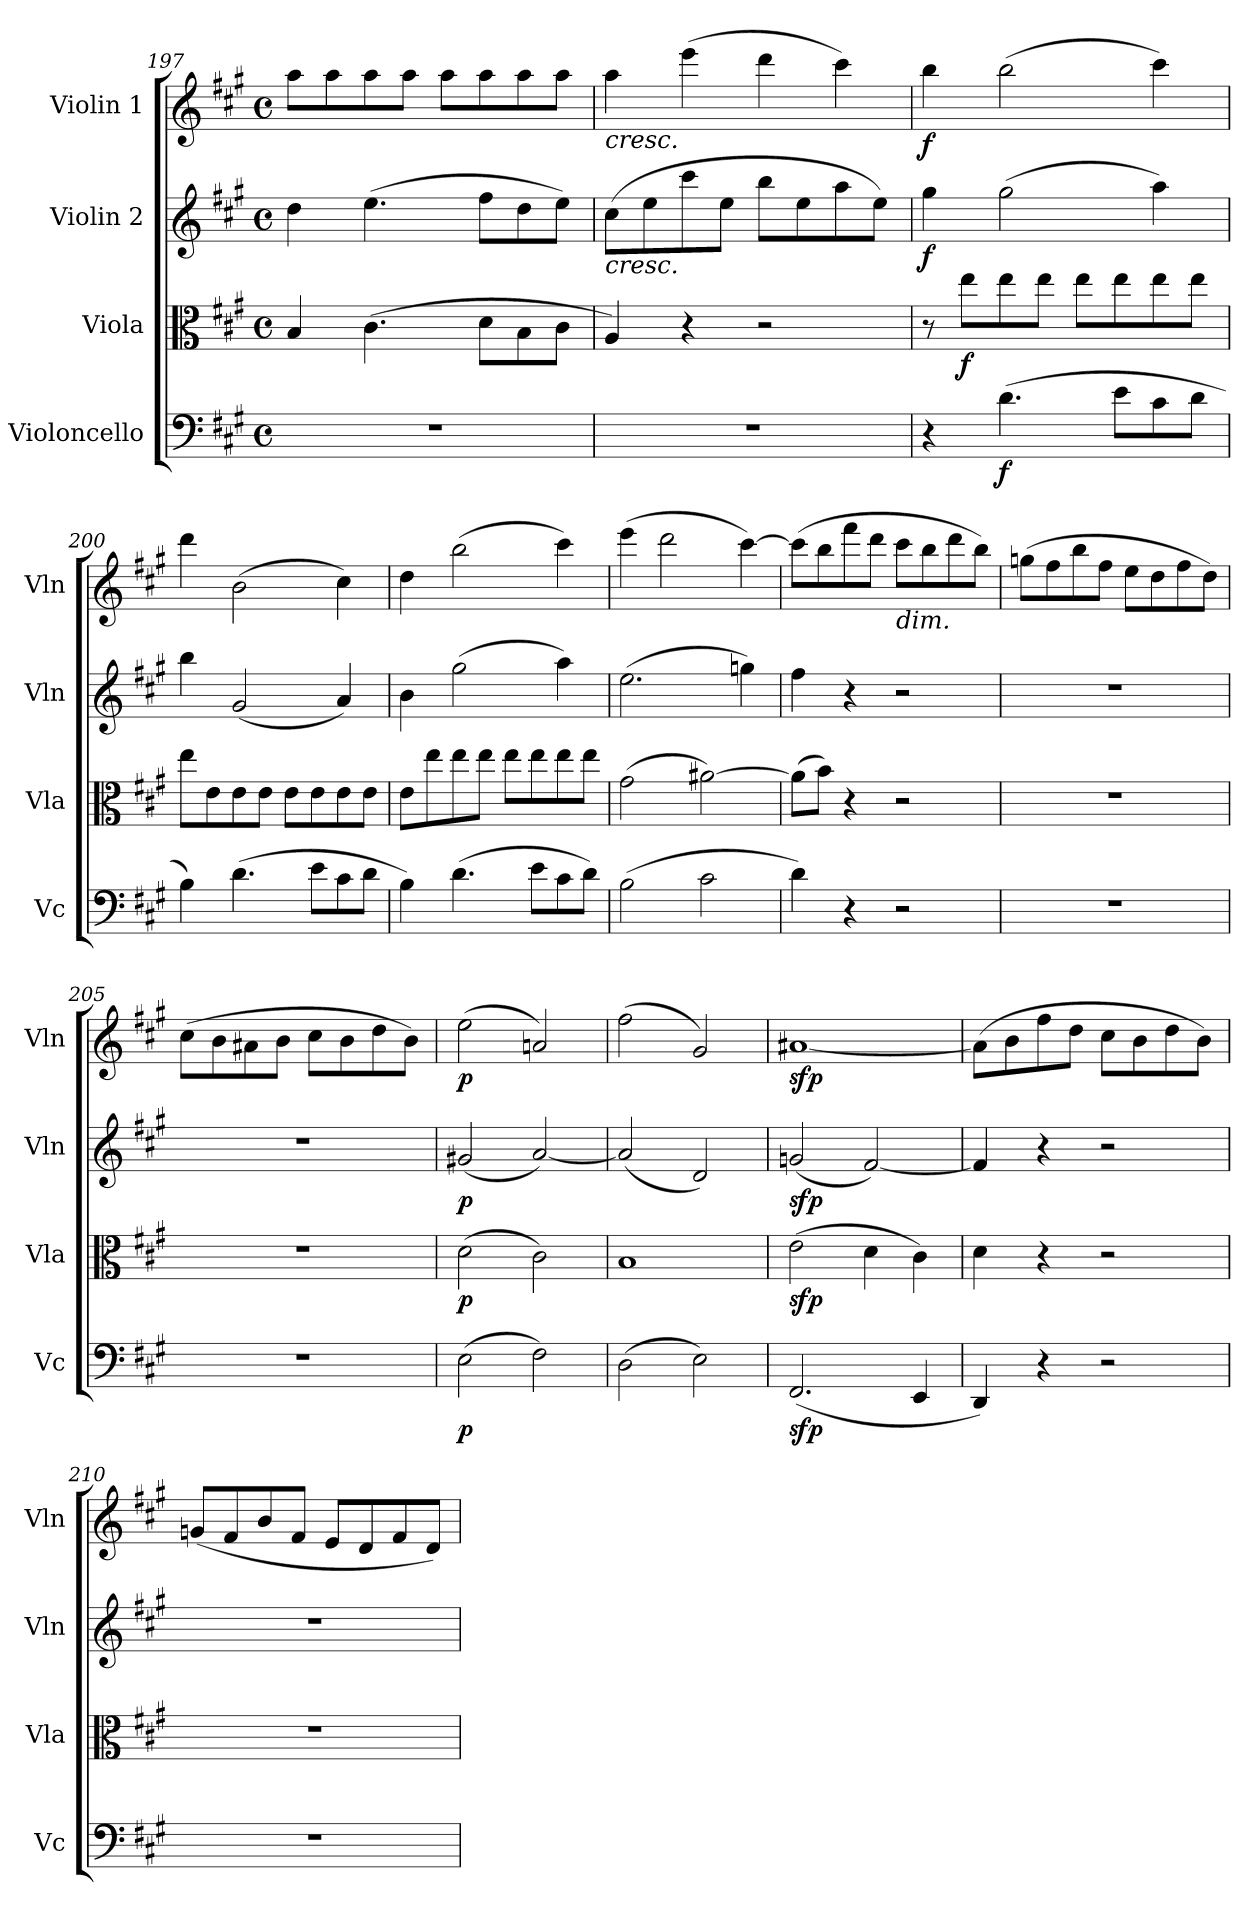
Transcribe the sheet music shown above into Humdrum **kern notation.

**kern	**dynam	**kern	**dynam	**kern	**dynam	**kern	**dynam
*part4	*part4	*part3	*part3	*part2	*part2	*part1	*part1
*staff4	*staff4	*staff3	*staff3	*staff2	*staff2	*staff1	*staff1
*I"Violoncello	*	*I"Viola	*	*I"Violin 2	*	*I"Violin 1	*
*I'Vc	*	*I'Vla	*	*I'Vln	*	*I'Vln	*
*clefF4	*	*clefC3	*	*clefG2	*	*clefG2	*
*k[f#c#g#]	*	*k[f#c#g#]	*	*k[f#c#g#]	*	*k[f#c#g#]	*
*M4/4	*	*M4/4	*	*M4/4	*	*M4/4	*
*met(c)	*	*met(c)	*	*met(c)	*	*met(c)	*
=197	=197	=197	=197	=197	=197	=197	=197
1r	.	4B/	.	4dd\	.	8aa\L	.
.	.	.	.	.	.	8aa\	.
.	.	(4.c#\	.	(4.ee\	.	8aa\	.
.	.	.	.	.	.	8aa\J	.
.	.	.	.	.	.	8aa\L	.
.	.	8d\L	.	8ff#\L	.	8aa\	.
.	.	8B\	.	8dd\	.	8aa\	.
.	.	8c#\J	.	8ee\J)	.	8aa\J	.
=198	=198	=198	=198	=198	=198	=198	=198
!	!	!	!	!	!	!LO:TX:b:i:t=cresc.	!
!	!	!	!	!LO:TX:b:i:t=cresc.	!	!	!
1r	.	4A/)	.	(8cc#\L	.	4aa\	.
.	.	.	.	8ee\	.	.	.
.	.	4r	.	8ccc#\	.	(4eee\	.
.	.	.	.	8ee\J	.	.	.
.	.	2r	.	8bb\L	.	4ddd\	.
.	.	.	.	8ee\	.	.	.
.	.	.	.	8aa\	.	4ccc#\)	.
.	.	.	.	8ee\J)	.	.	.
=199	=199	=199	=199	=199	=199	=199	=199
!	!	!	!	!	!LO:DY:b	!	!LO:DY:b
4r	.	8r	.	4gg#\	f	4bb\	f
!	!	!	!LO:DY:b	!	!	!	!
.	.	8ee\L	f	.	.	.	.
!	!LO:DY:b	!	!	!	!	!	!
(4.d\	f	8ee\	.	(2gg#\	.	(2bb\	.
.	.	8ee\J	.	.	.	.	.
.	.	8ee\L	.	.	.	.	.
8e\L	.	8ee\	.	.	.	.	.
8c#\	.	8ee\	.	4aa\)	.	4ccc#\)	.
8d\J	.	8ee\J	.	.	.	.	.
=200	=200	=200	=200	=200	=200	=200	=200
4B\)	.	8ee\L	.	4bb\	.	4ddd\	.
.	.	8e\	.	.	.	.	.
(4.d\	.	8e\	.	(2g#/	.	(2b\	.
.	.	8e\J	.	.	.	.	.
.	.	8e\L	.	.	.	.	.
8e\L	.	8e\	.	.	.	.	.
8c#\	.	8e\	.	4a/)	.	4cc#\)	.
8d\J	.	8e\J	.	.	.	.	.
=201	=201	=201	=201	=201	=201	=201	=201
4B\)	.	8e\L	.	4b\	.	4dd\	.
.	.	8ee\	.	.	.	.	.
(4.d\	.	8ee\	.	(2gg#\	.	(2bb\	.
.	.	8ee\J	.	.	.	.	.
.	.	8ee\L	.	.	.	.	.
8e\L	.	8ee\	.	.	.	.	.
8c#\	.	8ee\	.	4aa\)	.	4ccc#\)	.
8d\J)	.	8ee\J	.	.	.	.	.
!!LO:PB:g=z
=202	=202	=202	=202	=202	=202	=202	=202
(2B\	.	(2g#\	.	(2.ee\	.	(4eee\	.
.	.	.	.	.	.	2ddd\	.
2c#\	.	[2a#X\)	.	.	.	.	.
.	.	.	.	4ggn\)	.	[4ccc#\)	.
=203	=203	=203	=203	=203	=203	=203	=203
4d\)	.	(8a#\L]	.	4ff#\	.	(8ccc#\L]	.
.	.	8b\J)	.	.	.	8bb\	.
4r	.	4r	.	4r	.	8fff#\	.
.	.	.	.	.	.	8ddd\J	.
!	!	!	!	!	!	!LO:TX:b:i:t=dim.	!
2r	.	2r	.	2r	.	8ccc#\L	.
.	.	.	.	.	.	8bb\	.
.	.	.	.	.	.	8ddd\	.
.	.	.	.	.	.	8bb\J)	.
!!LO:LB:g=z
=204	=204	=204	=204	=204	=204	=204	=204
1r	.	1r	.	1r	.	(8ggn\L	.
.	.	.	.	.	.	8ff#\	.
.	.	.	.	.	.	8bb\	.
.	.	.	.	.	.	8ff#\J	.
.	.	.	.	.	.	8ee\L	.
.	.	.	.	.	.	8dd\	.
.	.	.	.	.	.	8ff#\	.
.	.	.	.	.	.	8dd\J)	.
=205	=205	=205	=205	=205	=205	=205	=205
1r	.	1r	.	1r	.	(8cc#\L	.
.	.	.	.	.	.	8b\	.
.	.	.	.	.	.	8a#X\	.
.	.	.	.	.	.	8b\J	.
.	.	.	.	.	.	8cc#\L	.
.	.	.	.	.	.	8b\	.
.	.	.	.	.	.	8dd\	.
.	.	.	.	.	.	8b\J)	.
=206	=206	=206	=206	=206	=206	=206	=206
!	!LO:DY:b	!	!LO:DY:b	!	!LO:DY:b	!	!LO:DY:b
(2E\	p	(2d\	p	(2g#X/	p	(2ee\	p
2F#\)	.	2c#\)	.	[2a/)	.	2an/)	.
=207	=207	=207	=207	=207	=207	=207	=207
(2D\	.	1B	.	(2a/]	.	(2ff#\	.
2E\)	.	.	.	2d/)	.	2g#/)	.
=208	=208	=208	=208	=208	=208	=208	=208
!	!LO:DY:b	!	!LO:DY:b	!	!LO:DY:b	!	!LO:DY:b
(2.FF#/	sfp	(2e\	sfp	(2gn/	sfp	[1a#X	sfp
.	.	4d\	.	[2f#/)	.	.	.
4EE/	.	4c#\)	.	.	.	.	.
=209	=209	=209	=209	=209	=209	=209	=209
4DD/)	.	4d\	.	4f#/]	.	(8a#\L]	.
.	.	.	.	.	.	8b\	.
4r	.	4r	.	4r	.	8ff#\	.
.	.	.	.	.	.	8dd\J	.
2r	.	2r	.	2r	.	8cc#\L	.
.	.	.	.	.	.	8b\	.
.	.	.	.	.	.	8dd\	.
.	.	.	.	.	.	8b\J)	.
=210	=210	=210	=210	=210	=210	=210	=210
1r	.	1r	.	1r	.	(8gn/L	.
.	.	.	.	.	.	8f#/	.
.	.	.	.	.	.	8b/	.
.	.	.	.	.	.	8f#/J	.
.	.	.	.	.	.	8e/L	.
.	.	.	.	.	.	8d/	.
.	.	.	.	.	.	8f#/	.
.	.	.	.	.	.	8d/J)	.
=	=	=	=	=	=	=	=
*-	*-	*-	*-	*-	*-	*-	*-
